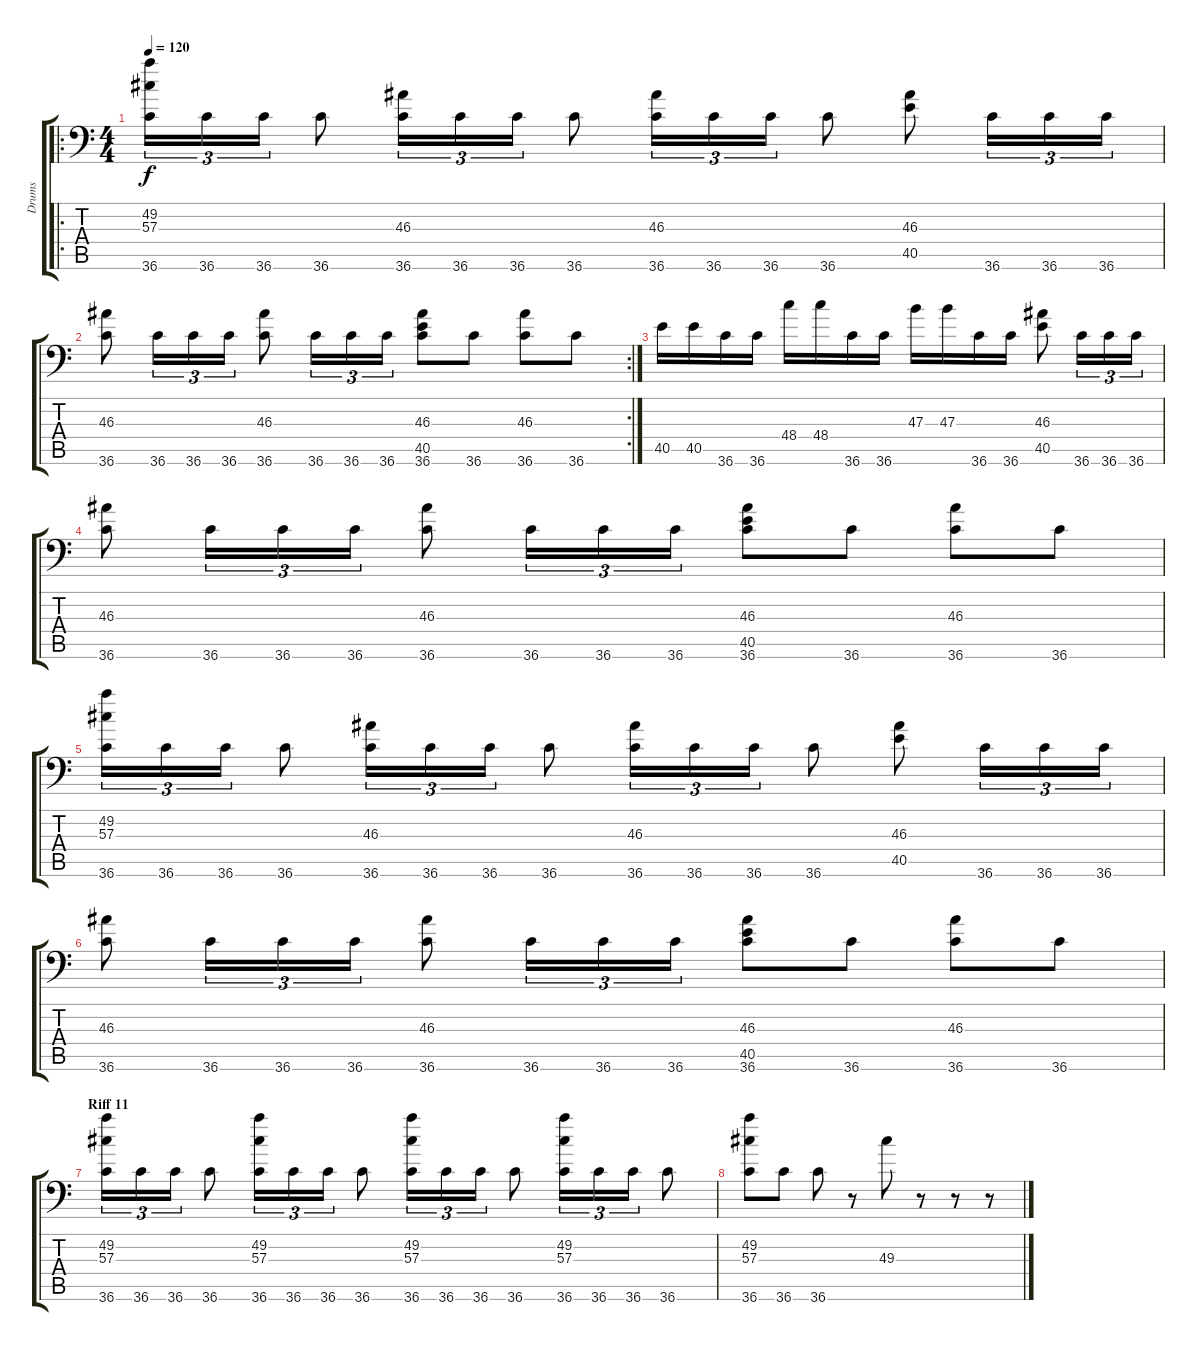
\track ("Drums" "Drums") {instrument acousticgrandpiano}
\staff {score tabs}
\tuning (C-1 C-1 C-1 C-1 C-1 C-1) {hide}
\ro
\ts (4 4)
\tempo 120
\clef f4
\ks c
(49.2 57.3 36.6).16{tu (3 2) dy f} 36.6.16{tu (3 2)} 36.6.16{tu (3 2)} 36.6.8 (46.3 36.6).16{tu (3 2)} 36.6.16{tu (3 2)} 36.6.16{tu (3 2)} 36.6.8 (46.3 36.6).16{tu (3 2)} 36.6.16{tu (3 2)} 36.6.16{tu (3 2)} 36.6.8 (46.3 40.5).8 36.6.16{tu (3 2)} 36.6.16{tu (3 2)} 36.6.16{tu (3 2)} |
\rc 2
(46.3 36.6).8 36.6.16{tu (3 2)} 36.6.16{tu (3 2)} 36.6.16{tu (3 2)} (46.3 36.6).8 36.6.16{tu (3 2)} 36.6.16{tu (3 2)} 36.6.16{tu (3 2)} (46.3 40.5 36.6).8 36.6.8 (46.3 36.6).8 36.6.8 |
40.5.16 40.5.16 36.6.16 36.6.16 48.4.16 48.4.16 36.6.16 36.6.16 47.3.16 47.3.16 36.6.16 36.6.16 (46.3 40.5).8 36.6.16{tu (3 2)} 36.6.16{tu (3 2)} 36.6.16{tu (3 2)} |
(46.3 36.6).8 36.6.16{tu (3 2)} 36.6.16{tu (3 2)} 36.6.16{tu (3 2)} (46.3 36.6).8 36.6.16{tu (3 2)} 36.6.16{tu (3 2)} 36.6.16{tu (3 2)} (46.3 40.5 36.6).8 36.6.8 (46.3 36.6).8 36.6.8 |
(49.2 57.3 36.6).16{tu (3 2)} 36.6.16{tu (3 2)} 36.6.16{tu (3 2)} 36.6.8 (46.3 36.6).16{tu (3 2)} 36.6.16{tu (3 2)} 36.6.16{tu (3 2)} 36.6.8 (46.3 36.6).16{tu (3 2)} 36.6.16{tu (3 2)} 36.6.16{tu (3 2)} 36.6.8 (46.3 40.5).8 36.6.16{tu (3 2)} 36.6.16{tu (3 2)} 36.6.16{tu (3 2)} |
(46.3 36.6).8 36.6.16{tu (3 2)} 36.6.16{tu (3 2)} 36.6.16{tu (3 2)} (46.3 36.6).8 36.6.16{tu (3 2)} 36.6.16{tu (3 2)} 36.6.16{tu (3 2)} (46.3 40.5 36.6).8 36.6.8 (46.3 36.6).8 36.6.8 |
\section ("" "Riff 11")
(49.2 57.3 36.6).16{tu (3 2)} 36.6.16{tu (3 2)} 36.6.16{tu (3 2)} 36.6.8 (49.2 57.3 36.6).16{tu (3 2)} 36.6.16{tu (3 2)} 36.6.16{tu (3 2)} 36.6.8 (49.2 57.3 36.6).16{tu (3 2)} 36.6.16{tu (3 2)} 36.6.16{tu (3 2)} 36.6.8 (49.2 57.3 36.6).16{tu (3 2)} 36.6.16{tu (3 2)} 36.6.16{tu (3 2)} 36.6.8 |
(49.2 57.3 36.6).8 36.6.8 36.6.8 r.8 49.3.8 r.8 r.8 r.8
